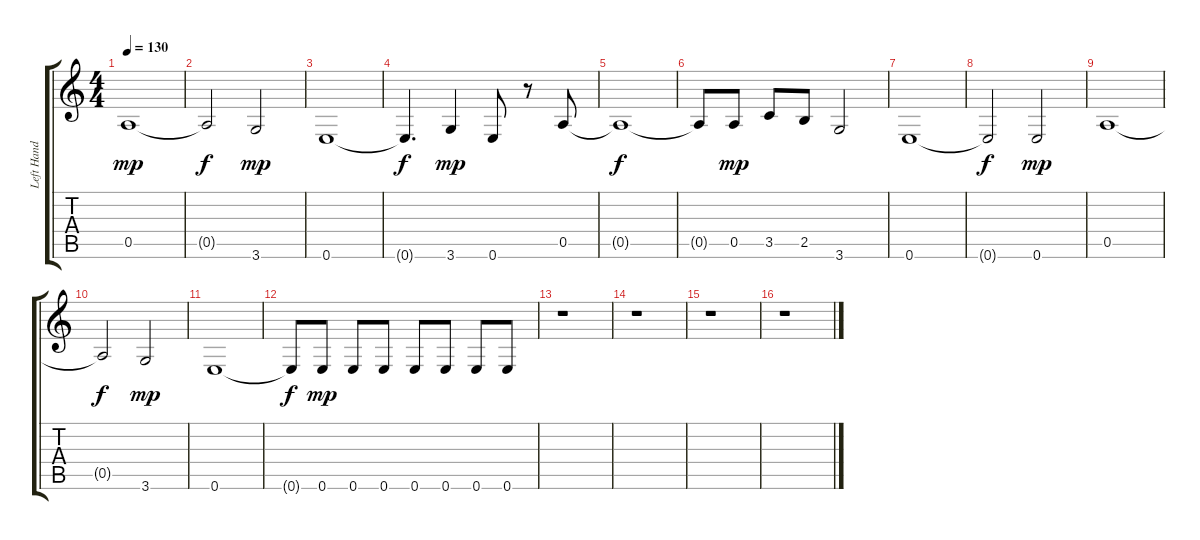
\track ("Left Hand" "Left Hand") {instrument acousticguitarsteel}
\staff {score tabs}
\tuning (E4 B3 G3 D3 A2 E2) {hide}
\ts (4 4)
\tempo 130
\clef g2
\ks c
0.5.1{dy mp} |
0.5{t}.2{dy f} 3.6.2{dy mp} |
0.6.1 |
0.6{t}.4{d dy f} 3.6.4{dy mp} 0.6.8 r.8 0.5.8 |
0.5{t}.1{dy f} |
0.5{t}.8 0.5.8{dy mp} 3.5.8 2.5.8 3.6.2 |
0.6.1 |
0.6{t}.2{dy f} 0.6.2{dy mp} |
0.5.1 |
0.5{t}.2{dy f} 3.6.2{dy mp} |
0.6.1 |
0.6{t}.8{dy f} 0.6.8{dy mp} 0.6.8 0.6.8 0.6.8 0.6.8 0.6.8 0.6.8 |
r.1 |
r.1 |
r.1 |
r.1
